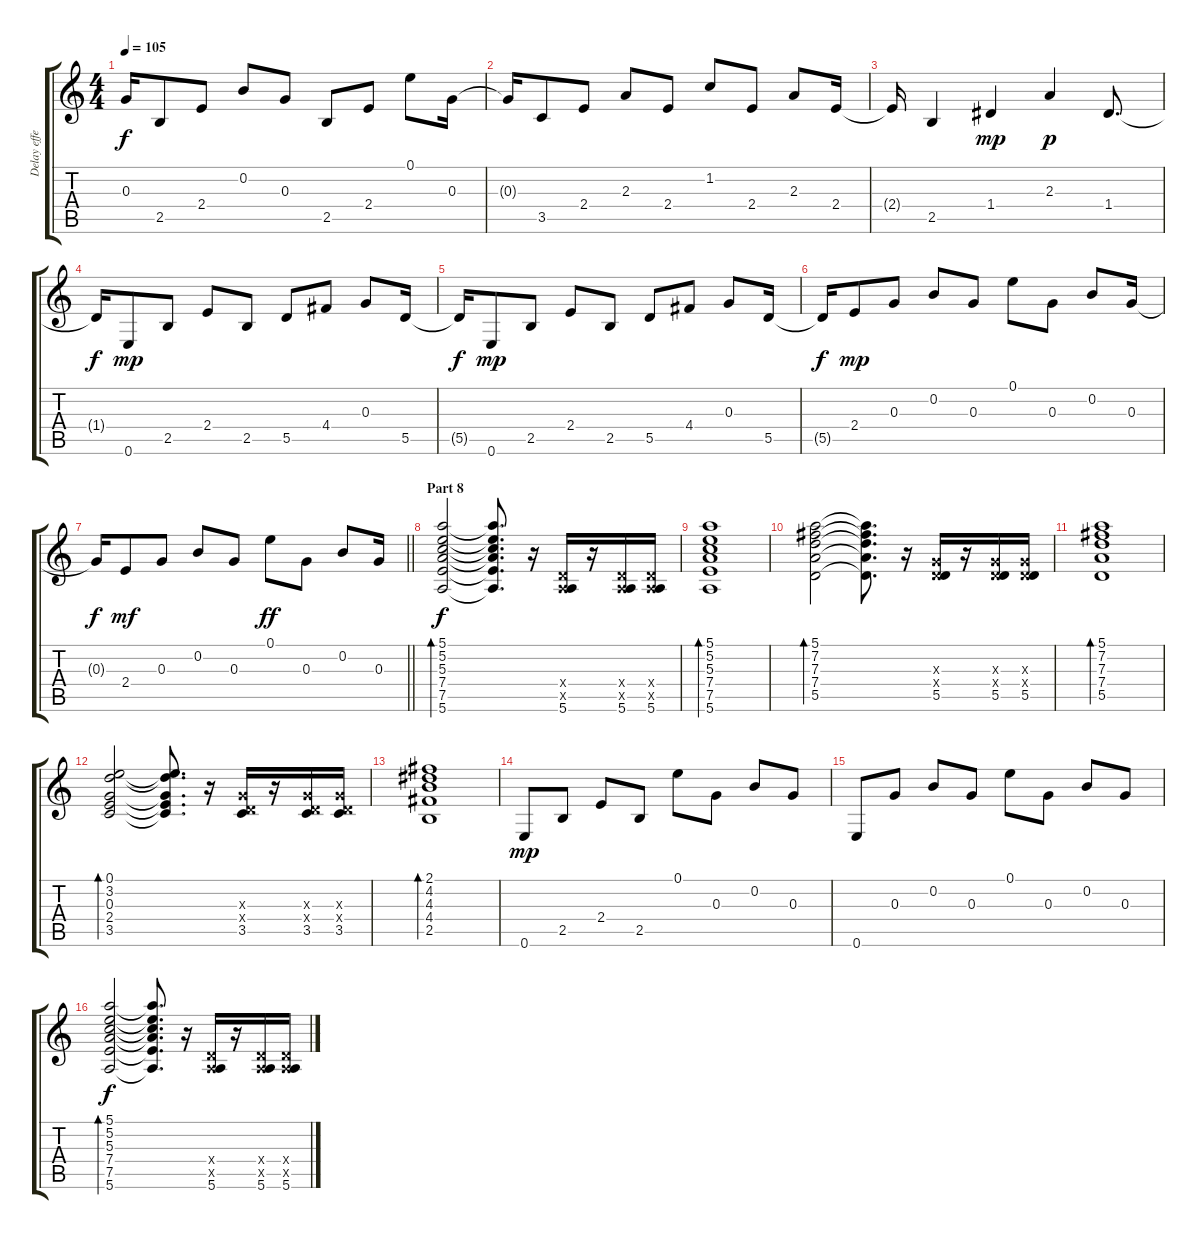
\track ("Delay effect" "Delay effe") {instrument electricguitarclean}
\staff {score tabs}
\tuning (E4 B3 G3 D3 A2 E2) {hide}
\ts (4 4)
\tempo 105
\clef g2
\ks c
0.3{t}.16{dy f} 2.5.8 2.4.8 0.2.8 0.3.8 2.5.8 2.4.8 0.1.8 0.3.16 |
0.3{t}.16 3.5.8 2.4.8 2.3.8 2.4.8 1.2.8 2.4.8 2.3.8 2.4.16 |
2.4{t}.16 2.5.4 1.4.4{dy mp} 2.3.4{dy p} 1.4.8{d} |
1.4{t}.16{dy f} 0.6.8{dy mp} 2.5.8 2.4.8 2.5.8 5.5.8 4.4.8 0.3.8 5.5.16 |
5.5{t}.16{dy f} 0.6.8{dy mp} 2.5.8 2.4.8 2.5.8 5.5.8 4.4.8 0.3.8 5.5.16 |
5.5{t}.16{dy f} 2.4.8{dy mp} 0.3.8 0.2.8 0.3.8 0.1.8 0.3.8 0.2.8 0.3.16 |
\barLineRight lightlight
0.3{t}.16{dy f} 2.4.8{dy mf} 0.3.8 0.2.8 0.3.8 0.1.8{dy ff} 0.3.8 0.2.8 0.3.16 |
\section ("" "Part 8")
(5.1 5.2 5.3 7.4 7.5 5.6).2{bd 120 dy f} (5.1{t} 5.2{t} 5.3{t} 7.4{t} 7.5{t} 5.6{t}).8{d} r.16 (0.4{x} 0.5{x} 5.6).16 r.16 (0.4{x} 0.5{x} 5.6).16 (0.4{x} 0.5{x} 5.6).16 |
(5.1 5.2 5.3 7.4 7.5 5.6).1{bd 120} |
(5.1 7.2 7.3 7.4 5.5).2{bd 120} (5.1{t} 7.2{t} 7.3{t} 7.4{t} 5.5{t}).8{d} r.16 (0.3{x} 0.4{x} 5.5).16 r.16 (0.3{x} 0.4{x} 5.5).16 (0.3{x} 0.4{x} 5.5).16 |
(5.1 7.2 7.3 7.4 5.5).1{bd 120} |
(0.1 3.2 0.3 2.4 3.5).2{bd 120} (0.1{t} 3.2{t} 0.3{t} 2.4{t} 3.5{t}).8{d} r.16 (0.3{x} 0.4{x} 3.5).16 r.16 (0.3{x} 0.4{x} 3.5).16 (0.3{x} 0.4{x} 3.5).16 |
(2.1 4.2 4.3 4.4 2.5).1{bd 120} |
0.6.8{dy mp} 2.5.8 2.4.8 2.5.8 0.1.8 0.3.8 0.2.8 0.3.8 |
0.6.8 0.3.8 0.2.8 0.3.8 0.1.8 0.3.8 0.2.8 0.3.8 |
(5.1 5.2 5.3 7.4 7.5 5.6).2{bd 120 dy f} (5.1{t} 5.2{t} 5.3{t} 7.4{t} 7.5{t} 5.6{t}).8{d} r.16 (0.4{x} 0.5{x} 5.6).16 r.16 (0.4{x} 0.5{x} 5.6).16 (0.4{x} 0.5{x} 5.6).16
